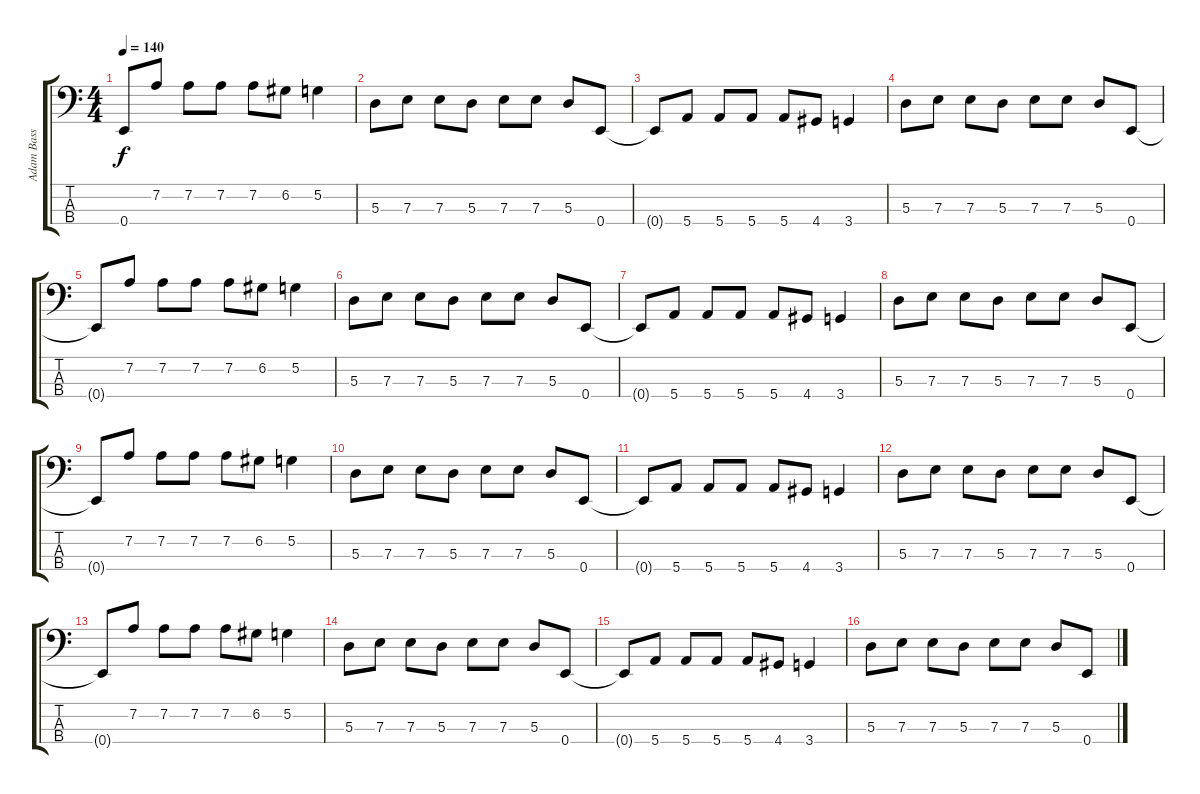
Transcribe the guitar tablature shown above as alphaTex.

\track ("Adam Bass Guitar" "Adam Bass ") {instrument electricbasspick}
\staff {score tabs}
\tuning (G2 D2 A1 E1) {hide}
\ts (4 4)
\tempo 140
\clef f4
\ks c
0.4{t}.8{dy f} 7.2.8 7.2.8 7.2.8 7.2.8 6.2.8 5.2.4 |
5.3.8 7.3.8 7.3.8 5.3.8 7.3.8 7.3.8 5.3.8 0.4.8 |
0.4{t}.8 5.4.8 5.4.8 5.4.8 5.4.8 4.4.8 3.4.4 |
5.3.8 7.3.8 7.3.8 5.3.8 7.3.8 7.3.8 5.3.8 0.4.8 |
0.4{t}.8 7.2.8 7.2.8 7.2.8 7.2.8 6.2.8 5.2.4 |
5.3.8 7.3.8 7.3.8 5.3.8 7.3.8 7.3.8 5.3.8 0.4.8 |
0.4{t}.8 5.4.8 5.4.8 5.4.8 5.4.8 4.4.8 3.4.4 |
5.3.8 7.3.8 7.3.8 5.3.8 7.3.8 7.3.8 5.3.8 0.4.8 |
0.4{t}.8 7.2.8 7.2.8 7.2.8 7.2.8 6.2.8 5.2.4 |
5.3.8 7.3.8 7.3.8 5.3.8 7.3.8 7.3.8 5.3.8 0.4.8 |
0.4{t}.8 5.4.8 5.4.8 5.4.8 5.4.8 4.4.8 3.4.4 |
5.3.8 7.3.8 7.3.8 5.3.8 7.3.8 7.3.8 5.3.8 0.4.8 |
0.4{t}.8 7.2.8 7.2.8 7.2.8 7.2.8 6.2.8 5.2.4 |
5.3.8 7.3.8 7.3.8 5.3.8 7.3.8 7.3.8 5.3.8 0.4.8 |
0.4{t}.8 5.4.8 5.4.8 5.4.8 5.4.8 4.4.8 3.4.4 |
5.3.8 7.3.8 7.3.8 5.3.8 7.3.8 7.3.8 5.3.8 0.4.8
